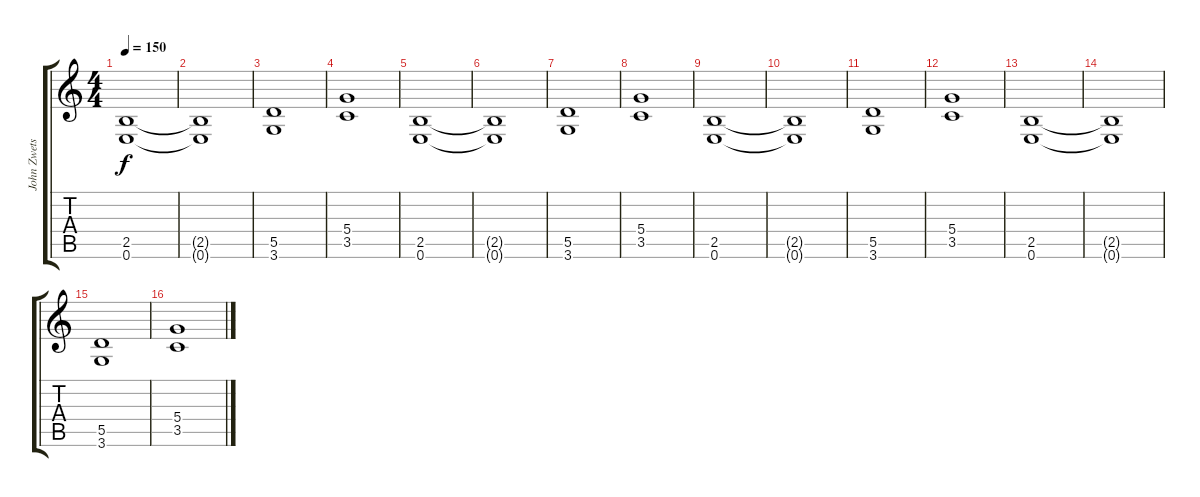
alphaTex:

\track ("John Zwetsloot (Rhythme)" "John Zwets") {instrument overdrivenguitar}
\staff {score tabs}
\tuning (E4 B3 G3 D3 A2 E2) {hide}
\ts (4 4)
\tempo 150
\clef g2
\ks c
(2.5 0.6).1{dy f} |
(2.5{t} 0.6{t}).1 |
(5.5 3.6).1 |
(5.4 3.5).1 |
(2.5 0.6).1 |
(2.5{t} 0.6{t}).1 |
(5.5 3.6).1 |
(5.4 3.5).1 |
(2.5 0.6).1 |
(2.5{t} 0.6{t}).1 |
(5.5 3.6).1 |
(5.4 3.5).1 |
(2.5 0.6).1 |
(2.5{t} 0.6{t}).1 |
(5.5 3.6).1 |
(5.4 3.5).1
